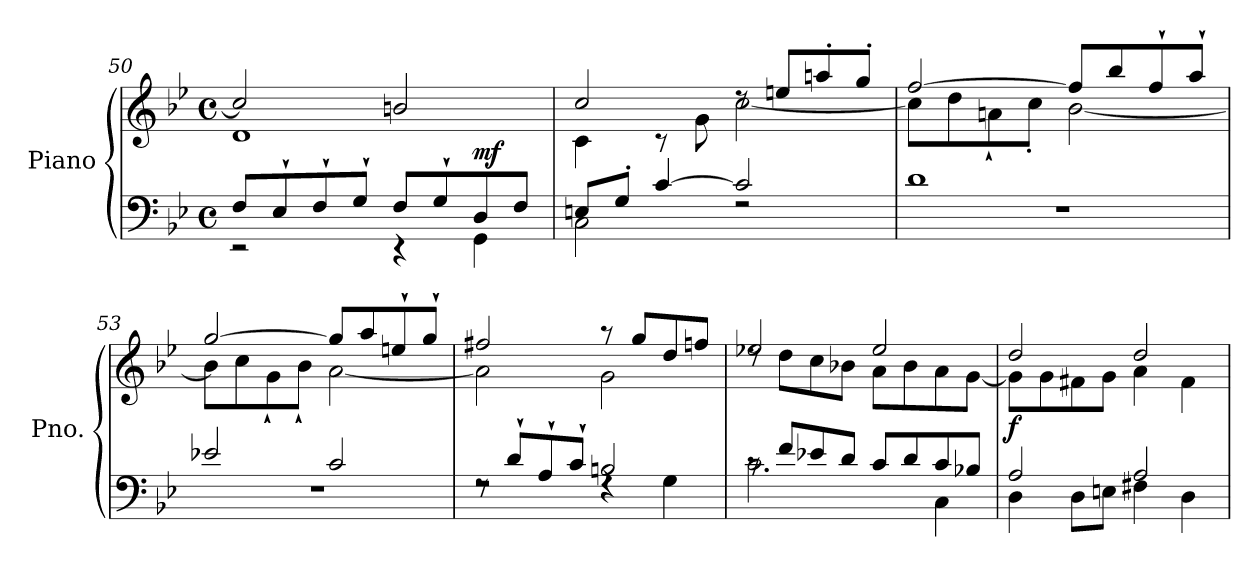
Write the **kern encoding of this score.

**kern	**kern	**dynam
*part1	*part1	*part1
*staff2	*staff1	*staff1/2
*I"Piano	*	*
*I'Pno.	*	*
*clefF4	*clefG2	*
*k[b-e-]	*k[b-e-]	*
*M4/4	*M4/4	*
*met(c)	*met(c)	*
=50	=50	=50
*^	*^	*
8F/L	2r	2cc/]	1d	.
8E-`/	.	.	.	.
8F`/	.	.	.	.
8G`/J	.	.	.	.
8F/L	4r	2bn/	.	.
8G`/	.	.	.	.
!	!	!	!	!LO:DY:a=2
8D/	4GG\	.	.	mf
8F/J	.	.	.	.
=51	=51	=51	=51	=51
8En/L	2C\	2cc/	4c\	.
8G'/J	.	.	.	.
[4c/	.	.	8r	.
.	.	.	8g\	.
2c/]	2rF	8rdd	[2cc\	.
.	.	8een/L	.	.
.	.	8aan'/	.	.
.	.	8gg'/J	.	.
!!LO:LB:g=z	!!
=52	=52	=52	=52	=52
1d	1rF	[2ff/	8cc\L]	.
.	.	.	8dd\	.
.	.	.	8an`\	.
.	.	.	8cc'\J	.
.	.	8ff/L]	[2b-\	.
.	.	8bb-!/	.	.
.	.	8ff`!/	.	.
.	.	8aa`!/J	.	.
=53	=53	=53	=53	=53
2e-X/	1rF	[2gg/	8b-\L]	.
.	.	.	8cc\	.
.	.	.	8g`\	.
.	.	.	8b-`\J	.
2c/	.	8gg/L]	[2a\	.
.	.	8aa/	.	.
.	.	8een`/	.	.
.	.	8gg`/J	.	.
=54	=54	=54	=54	=54
8rF	2rF	2ff#X/	2a\]	.
8d`/L	.	.	.	.
8A`/	.	.	.	.
8c`/J	.	.	.	.
2Bn/	4rF	8r	2g\	.
.	.	8gg/L	.	.
.	4G\	8dd/	.	.
.	.	8ffn/J	.	.
=55	=55	=55	=55	=55
8rc	2.c\	2ee-X/	8rdd	.
8f/L	.	.	8dd\L	.
8e-X/	.	.	8cc\	.
8d/J	.	.	8b-X\J	.
8c/L	.	2ee-/	8a\L	.
8d/	.	.	8b-\	.
8c/	4C\	.	8a\	.
8B-X/J	.	.	[8g\J	.
=56	=56	=56	=56	=56
!	!	!	!	!LO:DY:b
2A/	4D\	2dd/	8g\L]	f
.	.	.	8g\	.
.	8D\L	.	8f#X\	.
.	8En\J	.	8g\J	.
2A/	4F#X\	2dd/	4a\	.
.	4D\	.	4f#\	.
*v	*v	*	*	*
*	*v	*v	*
=	=	=
*-	*-	*-
